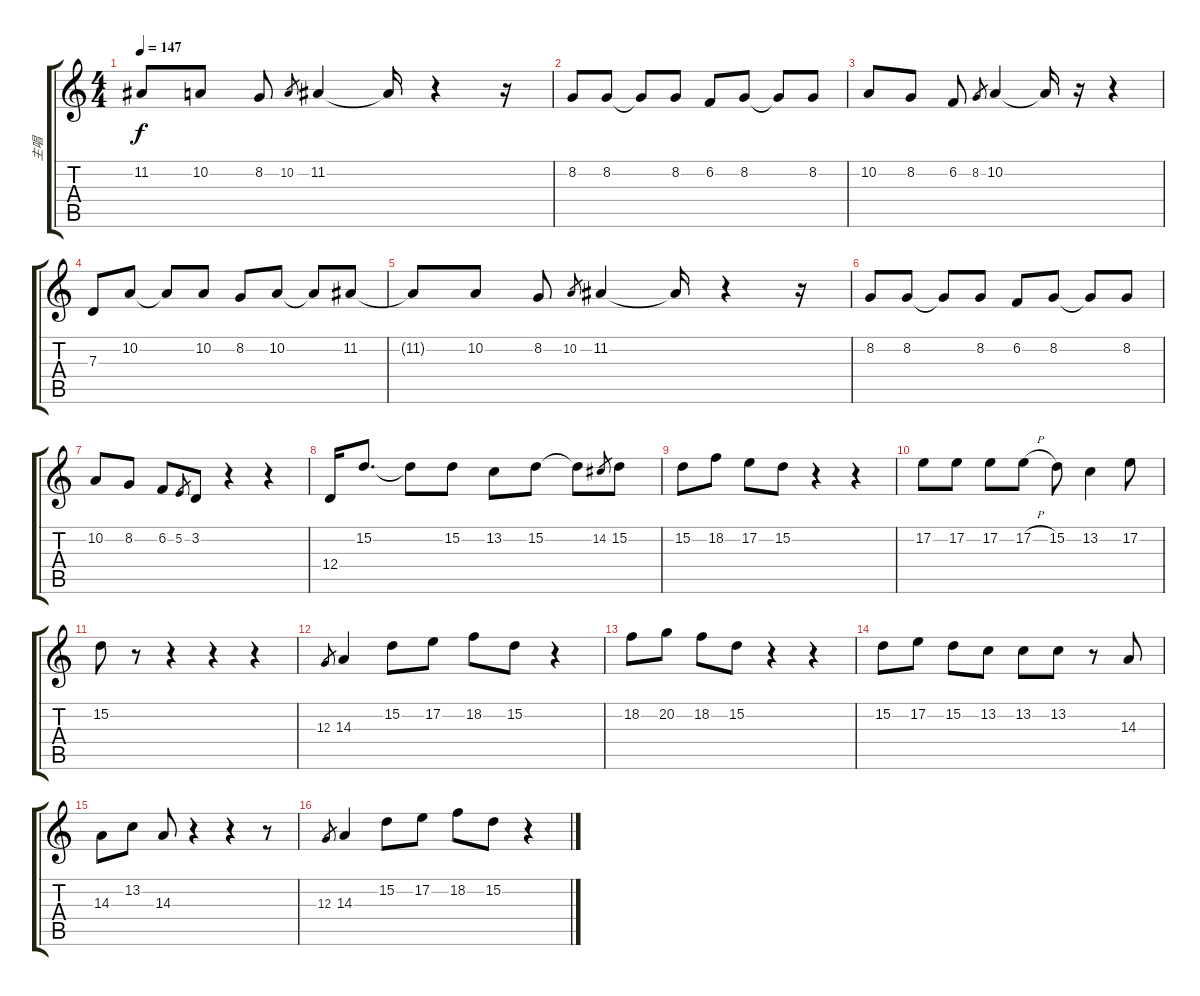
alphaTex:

\track ("主唱" "主唱") {instrument lead1square}
\staff {score tabs}
\tuning (E4 B3 G3 D3 A2 E2) {hide}
\ts (4 4)
\tempo 147
\clef g2
\ks c
11.2{t}.8{dy f} 10.2.8 8.2.8 10.2.8{gr} 11.2.4 11.2{t}.16 r.4 r.16 |
8.2.8 8.2.8 8.2{t}.8 8.2.8 6.2.8 8.2.8 8.2{t}.8 8.2.8 |
10.2.8 8.2.8 6.2.8 8.2.8{gr} 10.2.4 10.2{t}.16 r.16 r.4 |
7.3.8 10.2.8 10.2{t}.8 10.2.8 8.2.8 10.2.8 10.2{t}.8 11.2.8 |
11.2{t}.8 10.2.8 8.2.8 10.2.8{gr} 11.2.4 11.2{t}.16 r.4 r.16 |
8.2.8 8.2.8 8.2{t}.8 8.2.8 6.2.8 8.2.8 8.2{t}.8 8.2.8 |
10.2.8 8.2.8 6.2.8 5.2.8{gr} 3.2.8 r.4 r.4 |
12.4.16 15.2.8{d} 15.2{t}.8 15.2.8 13.2.8 15.2.8 15.2{t}.8 14.2.8{gr} 15.2.8 |
15.2.8 18.2.8 17.2.8 15.2.8 r.4 r.4 |
17.2.8 17.2.8 17.2.8 17.2{h}.8 15.2.8 13.2.4 17.2.8 |
15.2.8 r.8 r.4 r.4 r.4 |
12.3.8{gr} 14.3.4 15.2.8 17.2.8 18.2.8 15.2.8 r.4 |
18.2.8 20.2.8 18.2.8 15.2.8 r.4 r.4 |
15.2.8 17.2.8 15.2.8 13.2.8 13.2.8 13.2.8 r.8 14.3.8 |
14.3.8 13.2.8 14.3.8 r.4 r.4 r.8 |
12.3.8{gr} 14.3.4 15.2.8 17.2.8 18.2.8 15.2.8 r.4
